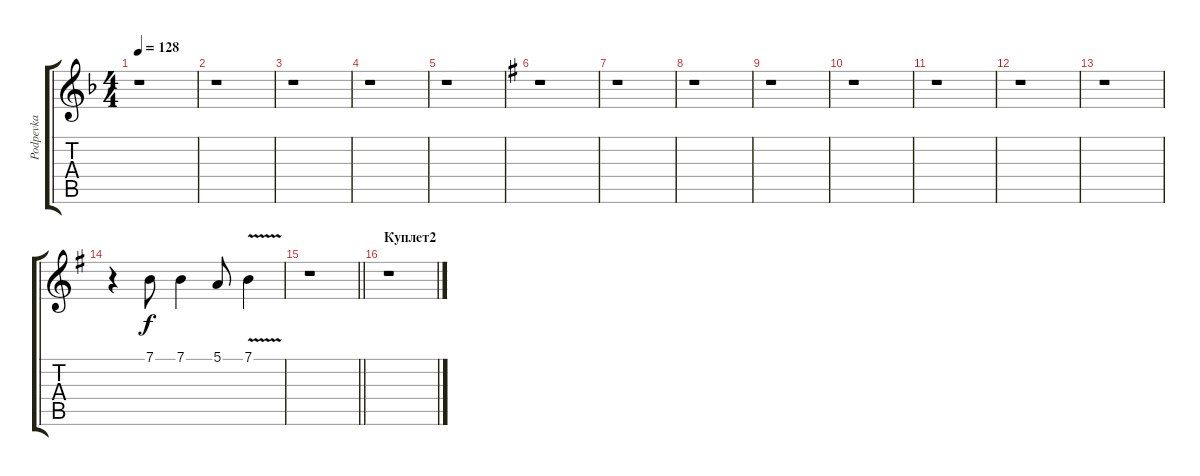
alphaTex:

\track ("Podpevka" "Podpevka") {instrument flute}
\staff {score tabs}
\tuning (E4 B3 G3 D3 A2 E2) {hide}
\ts (4 4)
\tempo 128
\clef g2
\ks dminor
r.1{dy f} |
r.1 |
r.1 |
r.1 |
r.1 |
\ks eminor
r.1 |
r.1 |
r.1 |
r.1 |
r.1 |
r.1 |
r.1 |
r.1 |
r.4 7.1.8 7.1.4 5.1.8 7.1{v}.4 |
\barLineRight lightlight
r.1 |
\section ("" "Куплет2")
r.1
